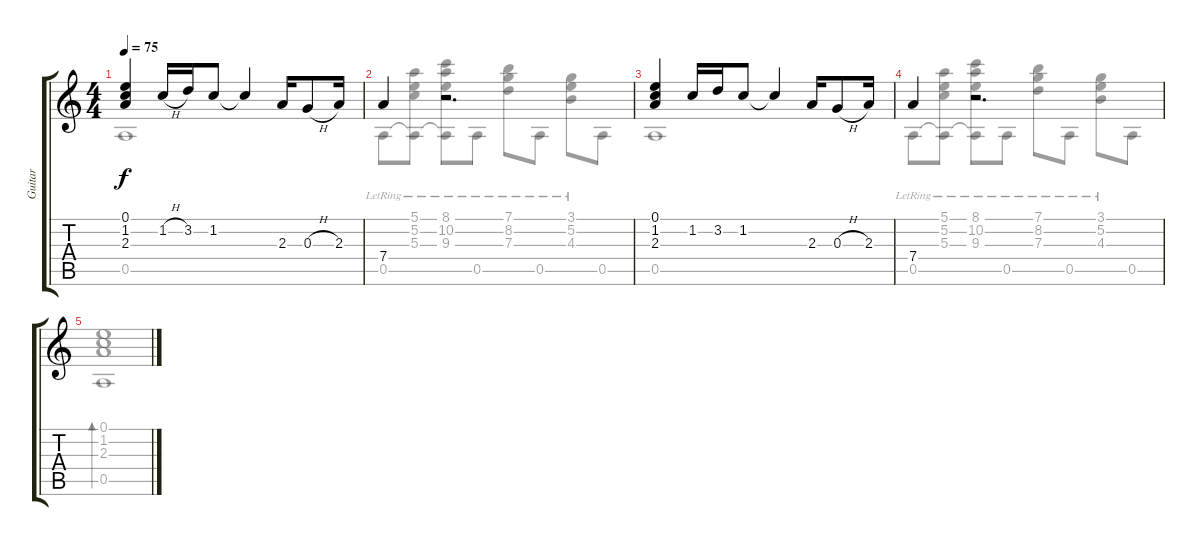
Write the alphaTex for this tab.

\track ("Guitar" "Guitar") {instrument acousticguitarnylon}
\staff {score tabs}
\tuning (E4 B3 G3 D3 A2 E2) {hide}
\voice
\ts (4 4)
\tempo 75
\clef g2
\ks c
(0.1 1.2 2.3).4{dy f} 1.2{h}.16 3.2.16 1.2.8 1.2{t}.4 2.3.16 0.3{h}.8 2.3.16 |
7.4.4 r.2{d} |
(0.1 1.2 2.3).4 1.2.16 3.2.16 1.2.8 1.2{t}.4 2.3.16 0.3{h}.8 2.3.16 |
7.4.4 r.2{d} |
\voice
\clef g2
\ottava regular
\simile none
\ks c
0.5.1{dy f} |
0.5{lr}.8 (5.1{lr} 5.2{lr} 5.3{lr} 0.5{t}).8 (8.1{lr} 10.2{lr} 9.3{lr} 0.5{t}).8 0.5{lr}.8 (7.1{lr} 8.2{lr} 7.3{lr}).8 0.5{lr}.8 (3.1{lr} 5.2{lr} 4.3{lr}).8 0.5.8 |
0.5.1 |
0.5{lr}.8 (5.1{lr} 5.2{lr} 5.3{lr} 0.5{t}).8 (8.1{lr} 10.2{lr} 9.3{lr} 0.5{t}).8 0.5{lr}.8 (7.1{lr} 8.2{lr} 7.3{lr}).8 0.5{lr}.8 (3.1{lr} 5.2{lr} 4.3{lr}).8 0.5.8 |
(0.1 1.2 2.3 0.5).1{bd 240}
